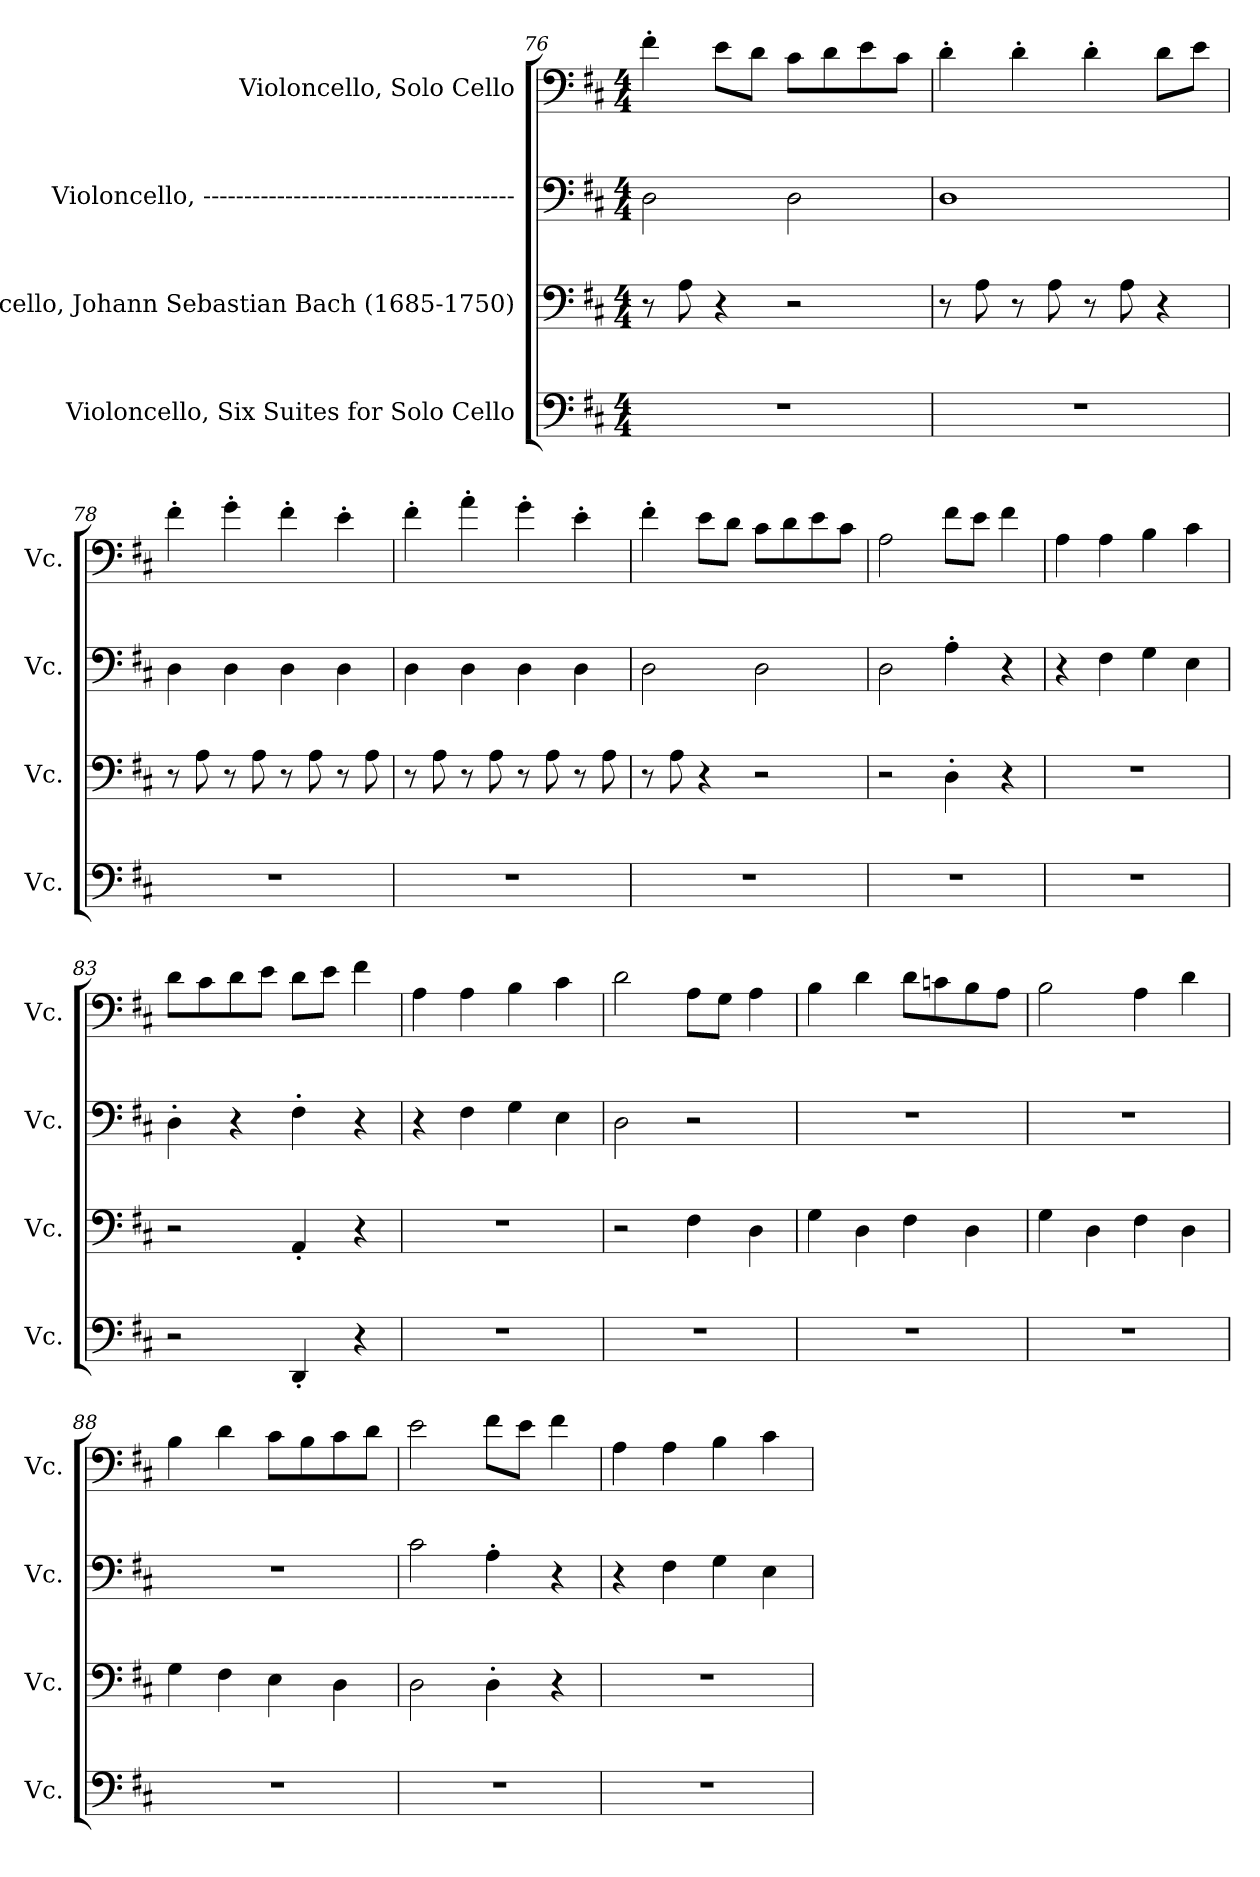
**kern	**kern	**kern	**kern
*part4	*part3	*part2	*part1
*staff4	*staff3	*staff2	*staff1
*I"Violoncello, Six Suites for Solo Cello	*I"Violoncello, Johann Sebastian Bach  (1685-1750)	*I"Violoncello, --------------------------------------	*I"Violoncello, Solo Cello
*I'Vc.	*I'Vc.	*I'Vc.	*I'Vc.
*clefF4	*clefF4	*clefF4	*clefF4
*k[f#c#]	*k[f#c#]	*k[f#c#]	*k[f#c#]
*M4/4	*M4/4	*M4/4	*M4/4
=76	=76	=76	=76
1r	8r	2D\	4f#'\
.	8A\	.	.
.	4r	.	8e\L
.	.	.	8d\J
.	2r	2D\	8c#\L
.	.	.	8d\
.	.	.	8e\
.	.	.	8c#\J
!!LO:LB:g=z
=77	=77	=77	=77
1r	8r	1D	4d'\
.	8A\	.	.
.	8r	.	4d'\
.	8A\	.	.
.	8r	.	4d'\
.	8A\	.	.
.	4r	.	8d\L
.	.	.	8e\J
=78	=78	=78	=78
1r	8r	4D\	4f#'\
.	8A\	.	.
.	8r	4D\	4g'\
.	8A\	.	.
.	8r	4D\	4f#'\
.	8A\	.	.
.	8r	4D\	4e'\
.	8A\	.	.
=79	=79	=79	=79
1r	8r	4D\	4f#'\
.	8A\	.	.
.	8r	4D\	4a'\
.	8A\	.	.
.	8r	4D\	4g'\
.	8A\	.	.
.	8r	4D\	4e'\
.	8A\	.	.
=80	=80	=80	=80
1r	8r	2D\	4f#'\
.	8A\	.	.
.	4r	.	8e\L
.	.	.	8d\J
.	2r	2D\	8c#\L
.	.	.	8d\
.	.	.	8e\
.	.	.	8c#\J
=81	=81	=81	=81
1r	2r	2D\	2A\
.	4D'\	4A'\	8f#\L
.	.	.	8e\J
.	4r	4r	4f#\
!!LO:LB:g=z
=82	=82	=82	=82
1r	1r	4r	4A\
.	.	4F#\	4A\
.	.	4G\	4B\
.	.	4E\	4c#\
=83	=83	=83	=83
2r	2r	4D'\	8d\L
.	.	.	8c#\
.	.	4r	8d\
.	.	.	8e\J
4DD'/	4AA'/	4F#'\	8d\L
.	.	.	8e\J
4r	4r	4r	4f#\
=84	=84	=84	=84
1r	1r	4r	4A\
.	.	4F#\	4A\
.	.	4G\	4B\
.	.	4E\	4c#\
=85	=85	=85	=85
1r	2r	2D\	2d\
.	4F#\	2r	8A\L
.	.	.	8G\J
.	4D\	.	4A\
=86	=86	=86	=86
1r	4G\	1r	4B\
.	4D\	.	4d\
.	4F#\	.	8d\L
.	.	.	8cn\
.	4D\	.	8B\
.	.	.	8A\J
=87	=87	=87	=87
1r	4G\	1r	2B\
.	4D\	.	.
.	4F#\	.	4A\
.	4D\	.	4d\
!!LO:PB:g=z
=88	=88	=88	=88
1r	4G\	1r	4B\
.	4F#\	.	4d\
.	4E\	.	8c#\L
.	.	.	8B\
.	4D\	.	8c#\
.	.	.	8d\J
=89	=89	=89	=89
1r	2D\	2c#\	2e\
.	4D'\	4A'\	8f#\L
.	.	.	8e\J
.	4r	4r	4f#\
=90	=90	=90	=90
1r	1r	4r	4A\
.	.	4F#\	4A\
.	.	4G\	4B\
.	.	4E\	4c#\
=	=	=	=
*-	*-	*-	*-
